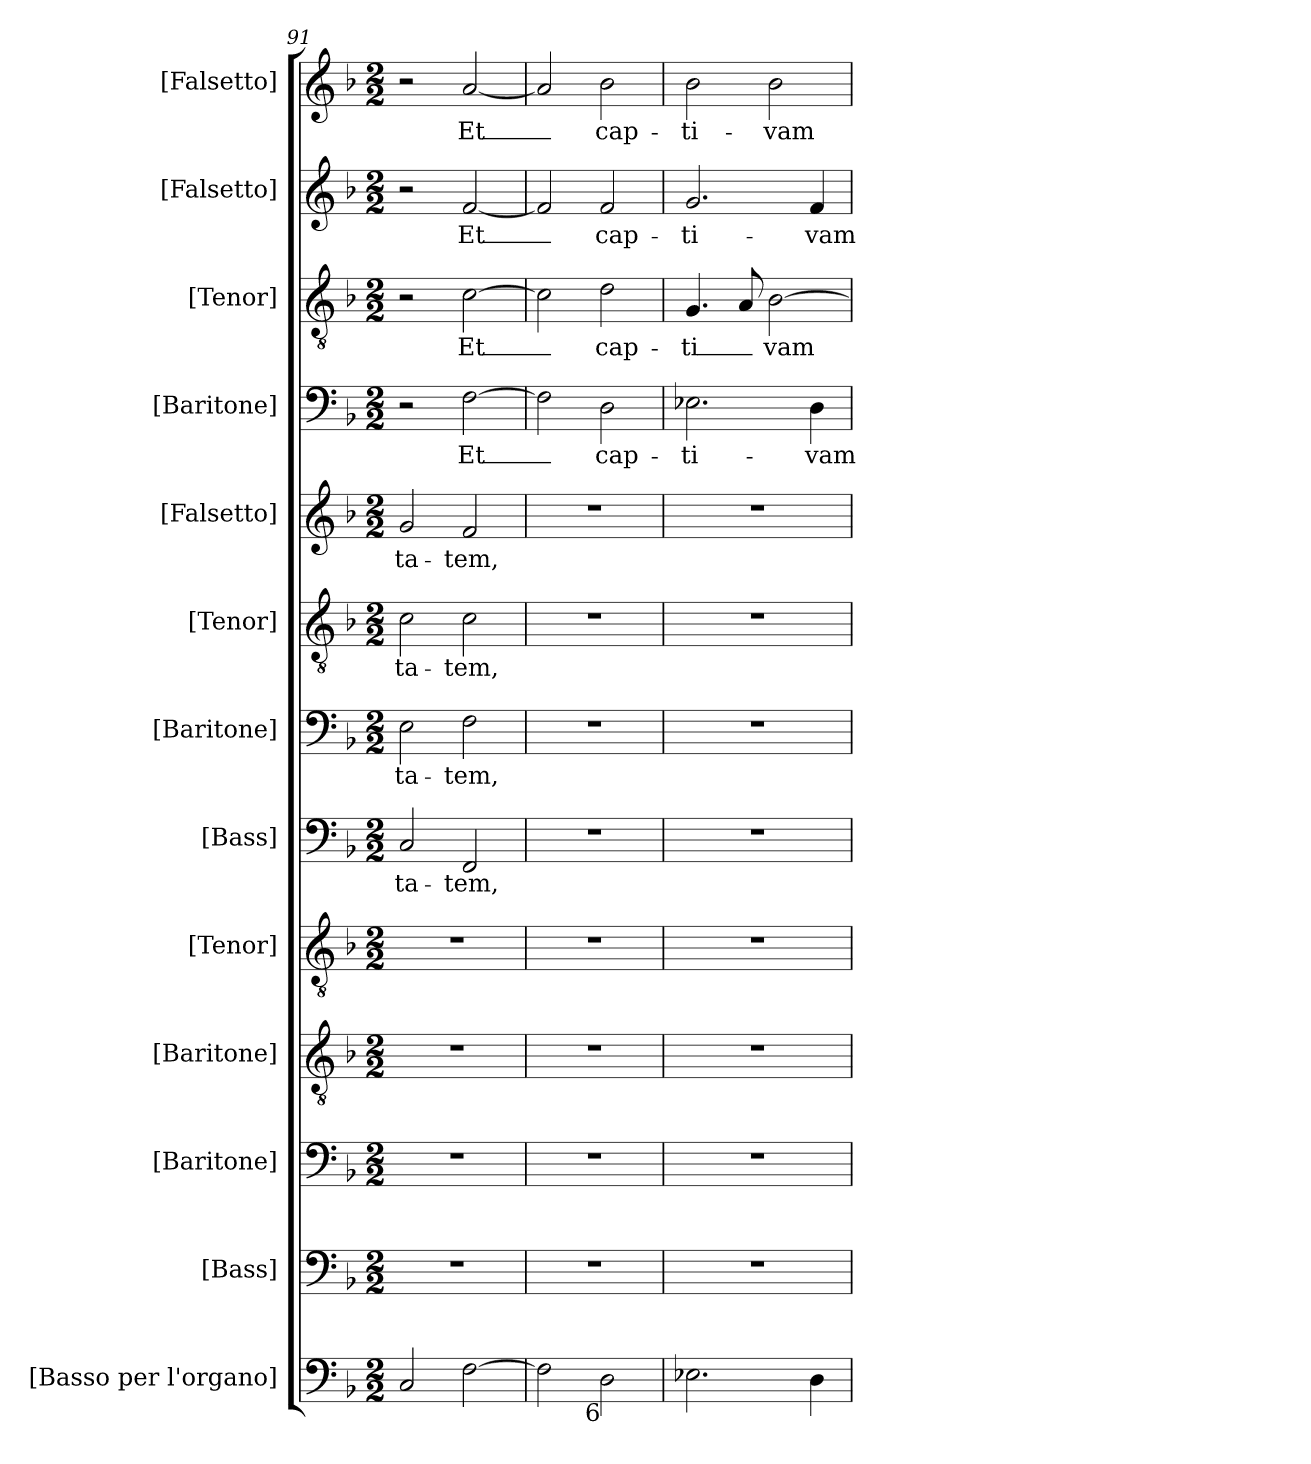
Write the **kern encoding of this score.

**kern	**kern	**kern	**kern	**kern	**kern	**text	**kern	**text	**kern	**text	**kern	**text	**kern	**text	**kern	**text	**kern	**text	**kern	**text
*part13	*part12	*part11	*part10	*part9	*part8	*part8	*part7	*part7	*part6	*part6	*part5	*part5	*part4	*part4	*part3	*part3	*part2	*part2	*part1	*part1
*staff13	*staff12	*staff11	*staff10	*staff9	*staff8	*staff8	*staff7	*staff7	*staff6	*staff6	*staff5	*staff5	*staff4	*staff4	*staff3	*staff3	*staff2	*staff2	*staff1	*staff1
*I"[Basso per l'organo]	*I"[Bass]	*I"[Baritone]	*I"[Baritone]	*I"[Tenor]	*I"[Bass]	*	*I"[Baritone]	*	*I"[Tenor]	*	*I"[Falsetto]	*	*I"[Baritone]	*	*I"[Tenor]	*	*I"[Falsetto]	*	*I"[Falsetto]	*
*	*I'B.	*I'Bar.	*I'Bar.	*I'T.	*I'B.	*	*I'Bar.	*	*I'T.	*	*	*	*I'Bar.	*	*I'T.	*	*	*	*	*
*clefF4	*clefF4	*clefF4	*clefGv2	*clefGv2	*clefF4	*	*clefF4	*	*clefGv2	*	*clefG2	*	*clefF4	*	*clefGv2	*	*clefG2	*	*clefG2	*
*	*	*	*ITrd7c12	*ITrd7c12	*	*	*	*	*ITrd7c12	*	*	*	*	*	*ITrd7c12	*	*	*	*	*
*k[b-]	*k[b-]	*k[b-]	*k[b-]	*k[b-]	*k[b-]	*	*k[b-]	*	*k[b-]	*	*k[b-]	*	*k[b-]	*	*k[b-]	*	*k[b-]	*	*k[b-]	*
*F:	*F:	*F:	*F:	*F:	*F:	*	*F:	*	*F:	*	*F:	*	*F:	*	*F:	*	*F:	*	*F:	*
*M2/2	*M2/2	*M2/2	*M2/2	*M2/2	*M2/2	*	*M2/2	*	*M2/2	*	*M2/2	*	*M2/2	*	*M2/2	*	*M2/2	*	*M2/2	*
=91	=91	=91	=91	=91	=91	=91	=91	=91	=91	=91	=91	=91	=91	=91	=91	=91	=91	=91	=91	=91
!	!	!	!	!	!	!LO:LY:b:color=#000000	!	!	!	!	!	!	!	!	!	!	!	!	!	!
!	!	!	!	!	!	!	!	!LO:LY:b:color=#000000	!	!	!	!	!	!	!	!	!	!	!	!
!	!	!	!	!	!	!	!	!	!	!LO:LY:b:color=#000000	!	!	!	!	!	!	!	!	!	!
!	!	!	!	!	!	!	!	!	!	!	!	!LO:LY:b:color=#000000	!	!	!	!	!	!	!	!
2Ci/	1r	1r	1r	1r	2Ci/	-ta--	2Ei\	-ta--	2Ci\	-ta--	2gi/	-ta--	2r	.	2r	.	2r	.	2r	.
!	!	!	!	!	!	!LO:LY:b:color=#000000	!	!	!	!	!	!	!	!	!	!	!	!	!	!
!	!	!	!	!	!	!	!	!LO:LY:b:color=#000000	!	!	!	!	!	!	!	!	!	!	!	!
!	!	!	!	!	!	!	!	!	!	!LO:LY:b:color=#000000	!	!	!	!	!	!	!	!	!	!
!	!	!	!	!	!	!	!	!	!	!	!	!LO:LY:b:color=#000000	!	!	!	!	!	!	!	!
!	!	!	!	!	!	!	!	!	!	!	!	!	!	!LO:LY:b:color=#000000	!	!	!	!	!	!
!	!	!	!	!	!	!	!	!	!	!	!	!	!	!	!	!LO:LY:b:color=#000000	!	!	!	!
!	!	!	!	!	!	!	!	!	!	!	!	!	!	!	!	!	!	!LO:LY:b:color=#000000	!	!
!	!	!	!	!	!	!	!	!	!	!	!	!	!	!	!	!	!	!	!	!LO:LY:b:color=#000000
[2Fi\	.	.	.	.	2FFi/	-tem,-	2Fi\	-tem,-	2Ci\	-tem,-	2fi/	-tem,-	[2Fi\	-Et_-	[2Ci\	-Et_-	[2fi/	-Et_-	[2ai/	-Et_-
=92	=92	=92	=92	=92	=92	=92	=92	=92	=92	=92	=92	=92	=92	=92	=92	=92	=92	=92	=92	=92
2Fi\]	1r	1r	1r	1r	1r	.	1r	.	1r	.	1r	.	2Fi\]	.	2Ci\]	.	2fi/]	.	2ai/]	.
!	!	!	!	!	!	!	!	!	!	!	!	!	!	!LO:LY:b:color=#000000	!	!	!	!	!	!
!	!	!	!	!	!	!	!	!	!	!	!	!	!	!	!	!LO:LY:b:color=#000000	!	!	!	!
!	!	!	!	!	!	!	!	!	!	!	!	!	!	!	!	!	!	!LO:LY:b:color=#000000	!	!
!LO:TX:b:rj:t=6	!	!	!	!	!	!	!	!	!	!	!	!	!	!	!	!	!	!	!	!
!	!	!	!	!	!	!	!	!	!	!	!	!	!	!	!	!	!	!	!	!LO:LY:b:color=#000000
2Di\	.	.	.	.	.	.	.	.	.	.	.	.	2Di\	-cap--	2Di\	-cap--	2fi/	-cap--	2b-i\	-cap--
=93	=93	=93	=93	=93	=93	=93	=93	=93	=93	=93	=93	=93	=93	=93	=93	=93	=93	=93	=93	=93
!	!	!	!	!	!	!	!	!	!	!	!	!	!	!LO:LY:b:color=#000000	!	!	!	!	!	!
!	!	!	!	!	!	!	!	!	!	!	!	!	!	!	!	!LO:LY:b:color=#000000	!	!	!	!
!	!	!	!	!	!	!	!	!	!	!	!	!	!	!	!	!	!	!LO:LY:b:color=#000000	!	!
!	!	!	!	!	!	!	!	!	!	!	!	!	!	!	!	!	!	!	!	!LO:LY:b:color=#000000
2.E-Xi\	1r	1r	1r	1r	1r	.	1r	.	1r	.	1r	.	2.E-Xi\	-ti--	4.GGi/	-ti_-	2.gi/	-ti--	2b-i\	-ti--
.	.	.	.	.	.	.	.	.	.	.	.	.	.	.	8AAi/	.	.	.	.	.
!	!	!	!	!	!	!	!	!	!	!	!	!	!	!	!	!LO:LY:b:color=#000000	!	!	!	!
!	!	!	!	!	!	!	!	!	!	!	!	!	!	!	!	!	!	!	!	!LO:LY:b:color=#000000
.	.	.	.	.	.	.	.	.	.	.	.	.	.	.	[2BB-i\	-vam_-	.	.	2b-i\	-vam-
!	!	!	!	!	!	!	!	!	!	!	!	!	!	!LO:LY:b:color=#000000	!	!	!	!	!	!
!	!	!	!	!	!	!	!	!	!	!	!	!	!	!	!	!	!	!LO:LY:b:color=#000000	!	!
4Di\	.	.	.	.	.	.	.	.	.	.	.	.	4Di\	-vam-	.	.	4fi/	-vam-	.	.
=	=	=	=	=	=	=	=	=	=	=	=	=	=	=	=	=	=	=	=	=
*-	*-	*-	*-	*-	*-	*-	*-	*-	*-	*-	*-	*-	*-	*-	*-	*-	*-	*-	*-	*-
